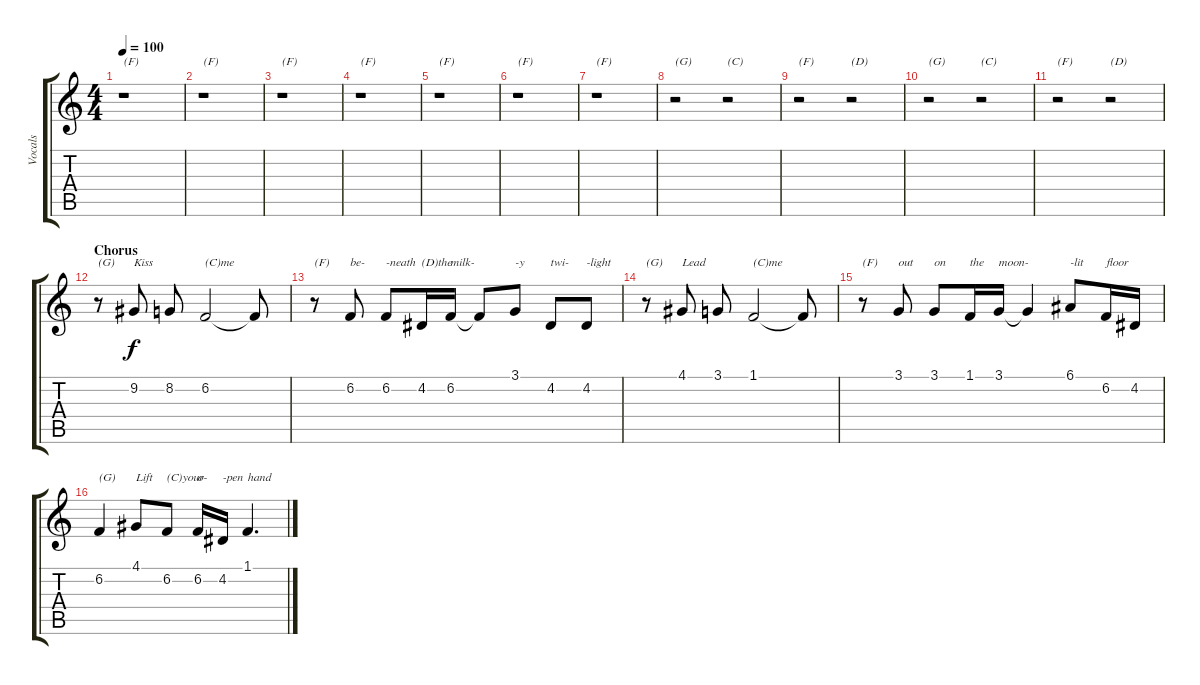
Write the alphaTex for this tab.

\track ("Vocals" "Vocals") {instrument synthstrings1}
\staff {score tabs}
\tuning (E4 B3 G3 D3 A2 E2) {hide}
\ts (4 4)
\tempo 100
\clef g2
\ks c
r.1{txt "(F)" dy f} |
r.1{txt "(F)"} |
r.1{txt "(F)"} |
r.1{txt "(F)"} |
r.1{txt "(F)"} |
r.1{txt "(F)"} |
r.1{txt "(F)"} |
r.2{txt "(G)"} r.2{txt "(C)"} |
r.2{txt "(F)"} r.2{txt "(D)"} |
r.2{txt "(G)"} r.2{txt "(C)"} |
r.2{txt "(F)"} r.2{txt "(D)"} |
\section ("" "Chorus")
r.8{txt "(G)"} 9.2.8{txt "Kiss"} 8.2.8 6.2.2{txt "(C)me"} 6.2{t}.8 |
r.8{txt "(F)"} 6.2.8{txt "be-"} 6.2.8{txt "-neath"} 4.2.16{txt "(D)the"} 6.2.16{txt "milk-"} 6.2{t}.8 3.1.8{txt "-y"} 4.2.8{txt "twi-"} 4.2.8{txt "-light"} |
r.8{txt "(G)"} 4.1.8{txt "Lead"} 3.1.8 1.1.2{txt "(C)me"} 1.1{t}.8 |
r.8{txt "(F)"} 3.1.8{txt "out"} 3.1.8{txt "on"} 1.1.16{txt "the"} 3.1.16{txt "moon-"} 3.1{t}.4 6.1.8{txt "-lit"} 6.2.16{txt "floor"} 4.2.16 |
6.2.4{txt "(G)"} 4.1.8{txt "Lift"} 6.2.8{txt "(C)your"} 6.2.16{txt "o-"} 4.2.16{txt "-pen"} 1.1.4{d txt "hand"}
